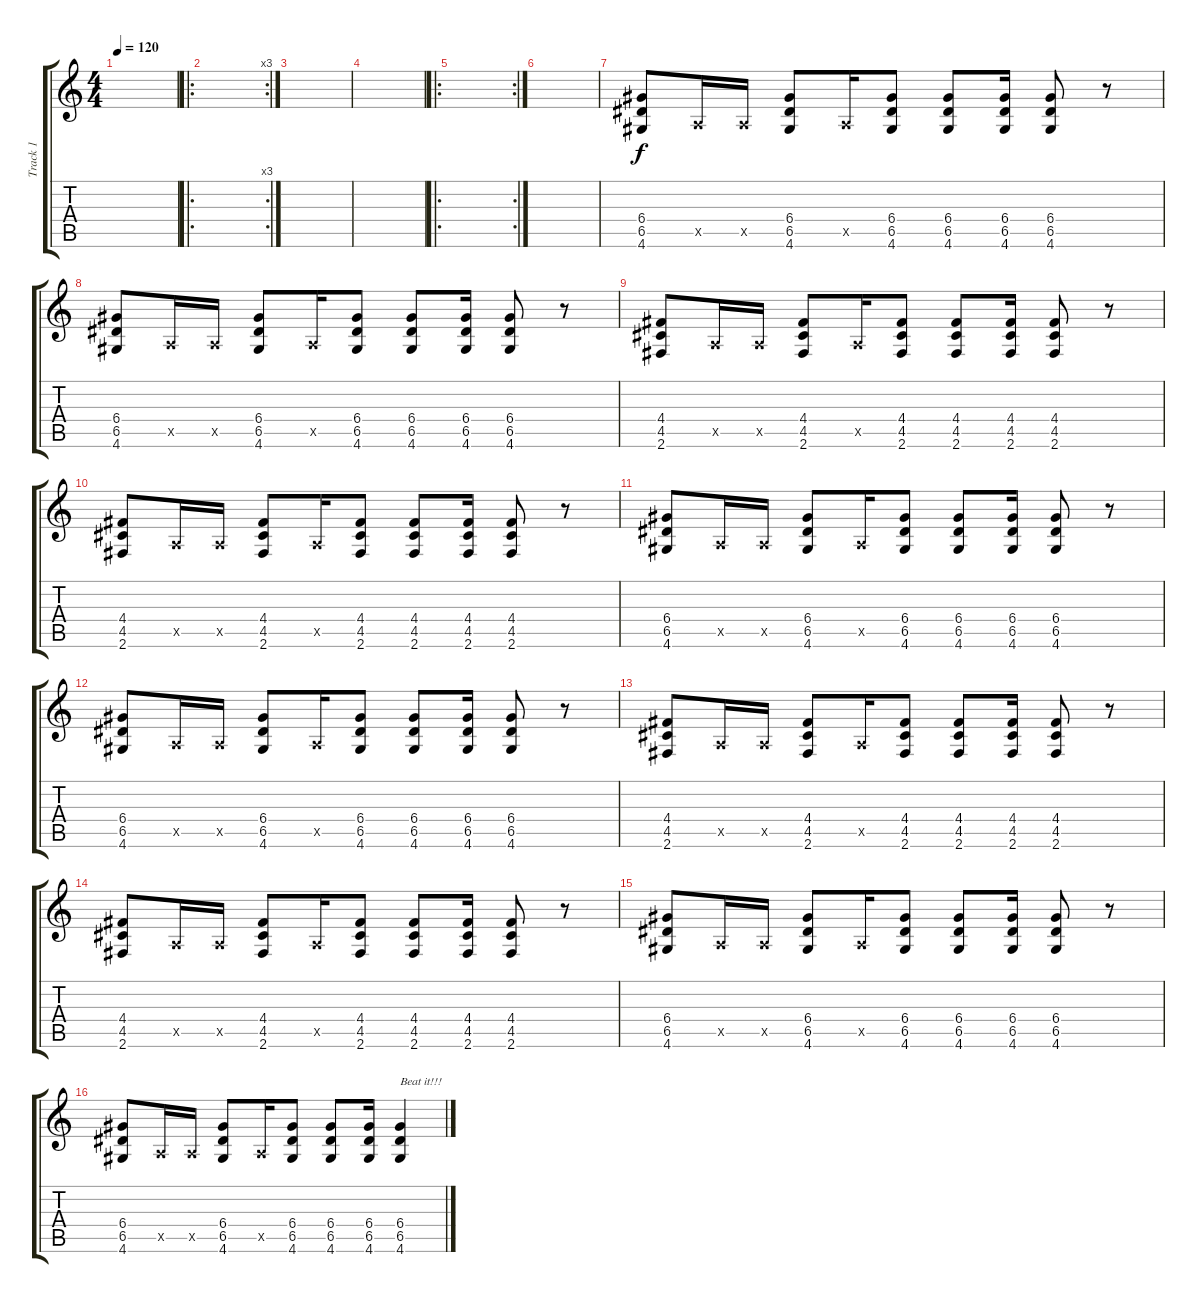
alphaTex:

\track ("Track 1" "Track 1") {instrument acousticguitarsteel}
\staff {score tabs}
\tuning (E4 B3 G3 D3 A2 E2) {hide}
\ts (4 4)
\tempo 120
\clef g2
\ks c
|
\ro
\rc 3
|
|
|
\ro
\rc 2
|
|
(6.4 6.5 4.6).8 0.5{x}.16 0.5{x}.16 (6.4 6.5 4.6).8 0.5{x}.16 (6.4 6.5 4.6).8 (6.4 6.5 4.6).8 (6.4 6.5 4.6).16 (6.4 6.5 4.6).8 r.8 |
(6.4 6.5 4.6).8 0.5{x}.16 0.5{x}.16 (6.4 6.5 4.6).8 0.5{x}.16 (6.4 6.5 4.6).8 (6.4 6.5 4.6).8 (6.4 6.5 4.6).16 (6.4 6.5 4.6).8 r.8 |
(4.4 4.5 2.6).8 0.5{x}.16 0.5{x}.16 (4.4 4.5 2.6).8 0.5{x}.16 (4.4 4.5 2.6).8 (4.4 4.5 2.6).8 (4.4 4.5 2.6).16 (4.4 4.5 2.6).8 r.8 |
(4.4 4.5 2.6).8 0.5{x}.16 0.5{x}.16 (4.4 4.5 2.6).8 0.5{x}.16 (4.4 4.5 2.6).8 (4.4 4.5 2.6).8 (4.4 4.5 2.6).16 (4.4 4.5 2.6).8 r.8 |
(6.4 6.5 4.6).8 0.5{x}.16 0.5{x}.16 (6.4 6.5 4.6).8 0.5{x}.16 (6.4 6.5 4.6).8 (6.4 6.5 4.6).8 (6.4 6.5 4.6).16 (6.4 6.5 4.6).8 r.8 |
(6.4 6.5 4.6).8 0.5{x}.16 0.5{x}.16 (6.4 6.5 4.6).8 0.5{x}.16 (6.4 6.5 4.6).8 (6.4 6.5 4.6).8 (6.4 6.5 4.6).16 (6.4 6.5 4.6).8 r.8 |
(4.4 4.5 2.6).8 0.5{x}.16 0.5{x}.16 (4.4 4.5 2.6).8 0.5{x}.16 (4.4 4.5 2.6).8 (4.4 4.5 2.6).8 (4.4 4.5 2.6).16 (4.4 4.5 2.6).8 r.8 |
(4.4 4.5 2.6).8 0.5{x}.16 0.5{x}.16 (4.4 4.5 2.6).8 0.5{x}.16 (4.4 4.5 2.6).8 (4.4 4.5 2.6).8 (4.4 4.5 2.6).16 (4.4 4.5 2.6).8 r.8 |
(6.4 6.5 4.6).8 0.5{x}.16 0.5{x}.16 (6.4 6.5 4.6).8 0.5{x}.16 (6.4 6.5 4.6).8 (6.4 6.5 4.6).8 (6.4 6.5 4.6).16 (6.4 6.5 4.6).8 r.8 |
(6.4 6.5 4.6).8 0.5{x}.16 0.5{x}.16 (6.4 6.5 4.6).8 0.5{x}.16 (6.4 6.5 4.6).8 (6.4 6.5 4.6).8 (6.4 6.5 4.6).16 (6.4 6.5 4.6).4{txt "Beat it!!!"}
